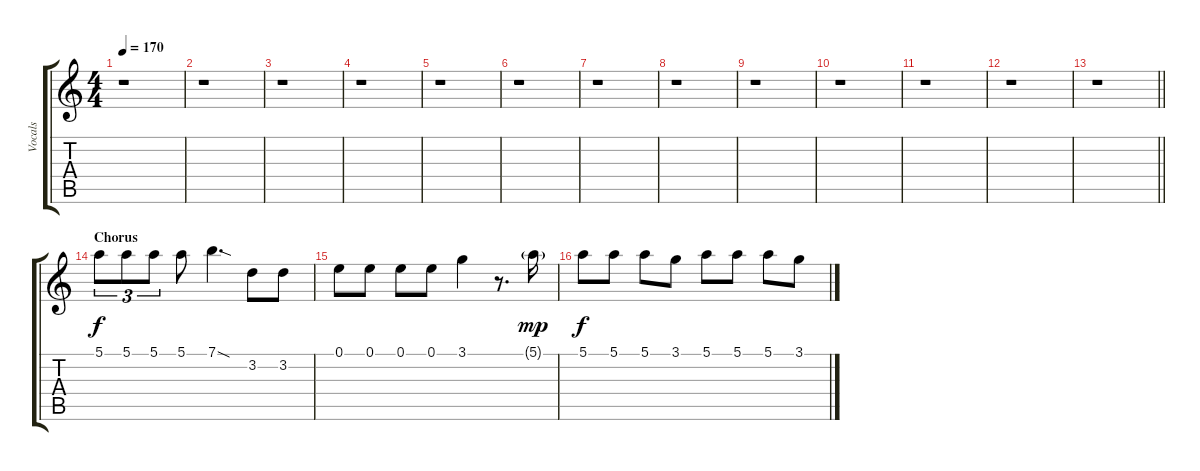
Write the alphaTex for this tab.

\track ("Vocals" "Vocals") {instrument overdrivenguitar}
\staff {score tabs}
\tuning (E4 B3 G3 D3 A2 E2) {hide}
\ts (4 4)
\tempo 170
\clef g2
\ks c
r.1{dy f} |
r.1 |
r.1 |
r.1 |
r.1 |
r.1 |
r.1 |
r.1 |
r.1 |
r.1 |
r.1 |
r.1 |
\barLineRight lightlight
r.1 |
\section ("" "Chorus")
5.1.8{tu (3 2)} 5.1.8{tu (3 2)} 5.1.8{tu (3 2)} 5.1.8 7.1{sod}.4{d} 3.2.8 3.2.8 |
0.1.8 0.1.8 0.1.8 0.1.8 3.1.4 r.8{d} 5.1{g}.16{dy mp} |
5.1.8{dy f} 5.1.8 5.1.8 3.1.8 5.1.8 5.1.8 5.1.8 3.1.8
